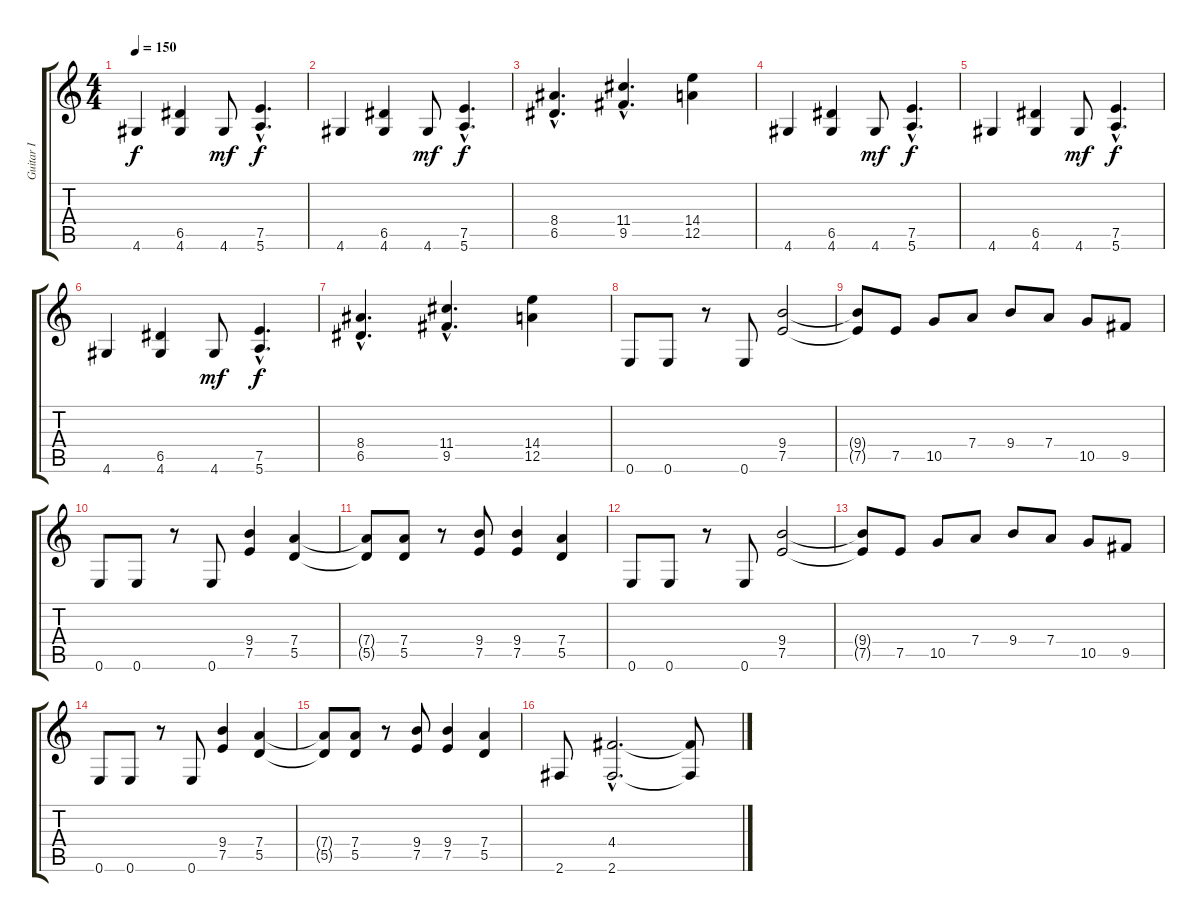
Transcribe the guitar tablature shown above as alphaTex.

\track ("Guitar I" "Guitar I") {instrument distortionguitar}
\staff {score tabs}
\tuning (E4 B3 G3 D3 A2 E2) {hide}
\ts (4 4)
\tempo 150
\clef g2
\ks c
4.6.4{dy f} (6.5 4.6).4 4.6.8{dy mf} (7.5{hac} 5.6{hac}).4{d dy f} |
4.6.4 (6.5 4.6).4 4.6.8{dy mf} (7.5{hac} 5.6{hac}).4{d dy f} |
(8.4{hac} 6.5{hac}).4{d} (11.4{hac} 9.5{hac}).4{d} (14.4 12.5).4 |
4.6.4 (6.5 4.6).4 4.6.8{dy mf} (7.5{hac} 5.6{hac}).4{d dy f} |
4.6.4 (6.5 4.6).4 4.6.8{dy mf} (7.5{hac} 5.6{hac}).4{d dy f} |
4.6.4 (6.5 4.6).4 4.6.8{dy mf} (7.5{hac} 5.6{hac}).4{d dy f} |
(8.4{hac} 6.5{hac}).4{d} (11.4{hac} 9.5{hac}).4{d} (14.4 12.5).4 |
0.6.8 0.6.8 r.8 0.6.8 (9.4 7.5).2 |
(9.4{t} 7.5{t}).8 7.5.8 10.5.8 7.4.8 9.4.8 7.4.8 10.5.8 9.5.8 |
0.6.8 0.6.8 r.8 0.6.8 (9.4 7.5).4 (7.4 5.5).4 |
(7.4{t} 5.5{t}).8 (7.4 5.5).8 r.8 (9.4 7.5).8 (9.4 7.5).4 (7.4 5.5).4 |
0.6.8 0.6.8 r.8 0.6.8 (9.4 7.5).2 |
(9.4{t} 7.5{t}).8 7.5.8 10.5.8 7.4.8 9.4.8 7.4.8 10.5.8 9.5.8 |
0.6.8 0.6.8 r.8 0.6.8 (9.4 7.5).4 (7.4 5.5).4 |
(7.4{t} 5.5{t}).8 (7.4 5.5).8 r.8 (9.4 7.5).8 (9.4 7.5).4 (7.4 5.5).4 |
2.6.8 (4.4{hac} 2.6{hac}).2{d} (4.4{t} 2.6{t}).8
